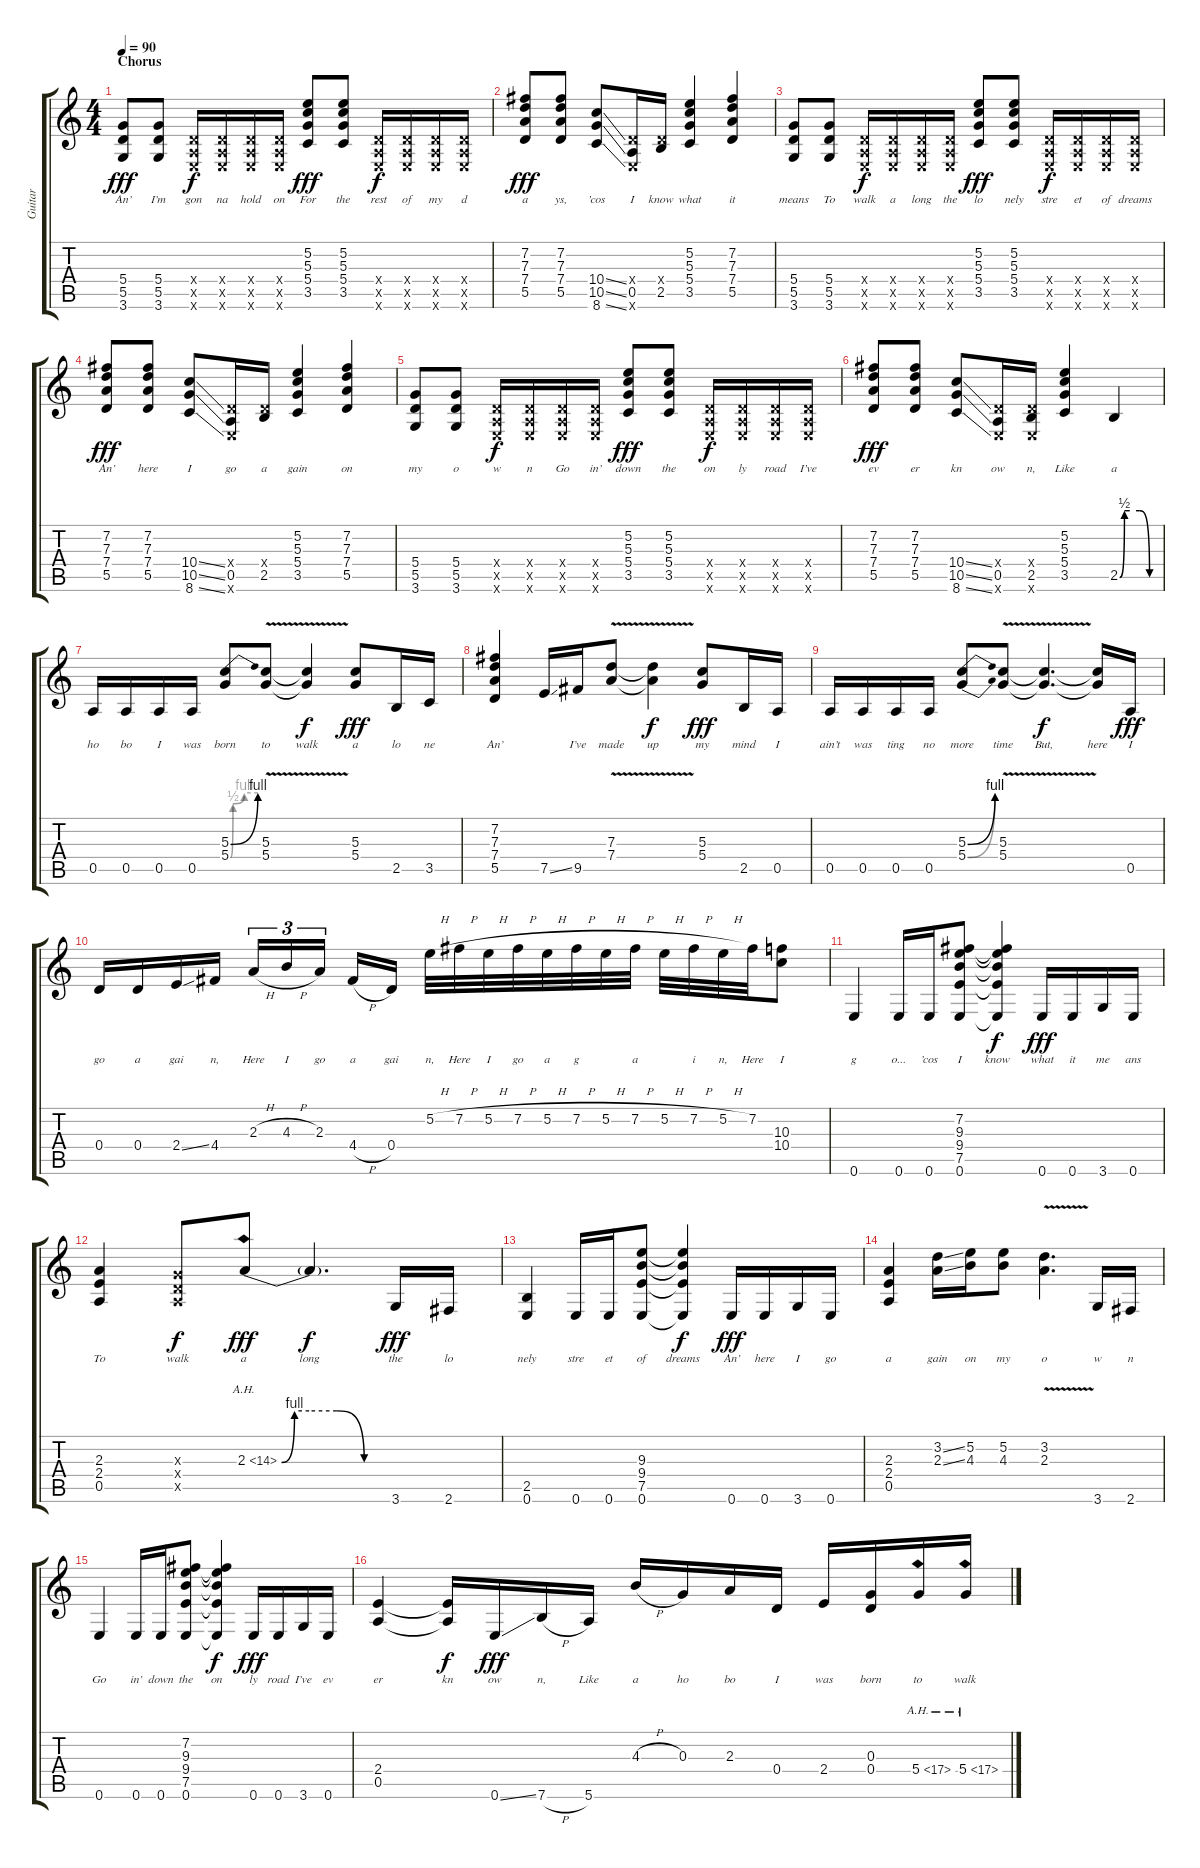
\track ("Guitar" "Guitar") {instrument overdrivenguitar}
\staff {score tabs}
\tuning (E4 B3 G3 D3 A2 E2) {hide}
\ts (4 4)
\section ("" "Chorus")
\tempo 90
\clef g2
\ks c
(5.4 5.5 3.6).8{lyrics (0 "An’") lyrics (1 "") lyrics (2 "") lyrics (3 "") lyrics (4 "") dy fff} (5.4 5.5 3.6).8{lyrics (0 "I’m") lyrics (1 "") lyrics (2 "") lyrics (3 "") lyrics (4 "")} (0.4{x} 0.5{x} 0.6{x}).16{lyrics (0 "gon") lyrics (1 "") lyrics (2 "") lyrics (3 "") lyrics (4 "") dy f} (0.4{x} 0.5{x} 0.6{x}).16{lyrics (0 "na") lyrics (1 "") lyrics (2 "") lyrics (3 "") lyrics (4 "")} (0.4{x} 0.5{x} 0.6{x}).16{lyrics (0 "hold") lyrics (1 "") lyrics (2 "") lyrics (3 "") lyrics (4 "")} (0.4{x} 0.5{x} 0.6{x}).16{lyrics (0 "on") lyrics (1 "") lyrics (2 "") lyrics (3 "") lyrics (4 "")} (5.2 5.3 5.4 3.5).8{lyrics (0 "For") lyrics (1 "") lyrics (2 "") lyrics (3 "") lyrics (4 "") dy fff} (5.2 5.3 5.4 3.5).8{lyrics (0 "the") lyrics (1 "") lyrics (2 "") lyrics (3 "") lyrics (4 "")} (0.4{x} 0.5{x} 0.6{x}).16{lyrics (0 "rest") lyrics (1 "") lyrics (2 "") lyrics (3 "") lyrics (4 "") dy f} (0.4{x} 0.5{x} 0.6{x}).16{lyrics (0 "of") lyrics (1 "") lyrics (2 "") lyrics (3 "") lyrics (4 "")} (0.4{x} 0.5{x} 0.6{x}).16{lyrics (0 "my") lyrics (1 "") lyrics (2 "") lyrics (3 "") lyrics (4 "")} (0.4{x} 0.5{x} 0.6{x}).16{lyrics (0 "d") lyrics (1 "") lyrics (2 "") lyrics (3 "") lyrics (4 "")} |
(7.2 7.3 7.4 5.5).8{lyrics (0 "a") lyrics (1 "") lyrics (2 "") lyrics (3 "") lyrics (4 "") dy fff} (7.2 7.3 7.4 5.5).8{lyrics (0 "ys,") lyrics (1 "") lyrics (2 "") lyrics (3 "") lyrics (4 "")} (10.4{ss} 10.5{ss} 8.6{ss}).8{lyrics (0 "’cos") lyrics (1 "") lyrics (2 "") lyrics (3 "") lyrics (4 "")} (0.4{x} 0.5 0.6{x}).16{lyrics (0 "I") lyrics (1 "") lyrics (2 "") lyrics (3 "") lyrics (4 "")} (0.4{x} 2.5).16{lyrics (0 "know") lyrics (1 "") lyrics (2 "") lyrics (3 "") lyrics (4 "")} (5.2 5.3 5.4 3.5).4{lyrics (0 "what") lyrics (1 "") lyrics (2 "") lyrics (3 "") lyrics (4 "")} (7.2 7.3 7.4 5.5).4{lyrics (0 "it") lyrics (1 "") lyrics (2 "") lyrics (3 "") lyrics (4 "")} |
(5.4 5.5 3.6).8{lyrics (0 "means") lyrics (1 "") lyrics (2 "") lyrics (3 "") lyrics (4 "")} (5.4 5.5 3.6).8{lyrics (0 "To") lyrics (1 "") lyrics (2 "") lyrics (3 "") lyrics (4 "")} (0.4{x} 0.5{x} 0.6{x}).16{lyrics (0 "walk") lyrics (1 "") lyrics (2 "") lyrics (3 "") lyrics (4 "") dy f} (0.4{x} 0.5{x} 0.6{x}).16{lyrics (0 "a") lyrics (1 "") lyrics (2 "") lyrics (3 "") lyrics (4 "")} (0.4{x} 0.5{x} 0.6{x}).16{lyrics (0 "long") lyrics (1 "") lyrics (2 "") lyrics (3 "") lyrics (4 "")} (0.4{x} 0.5{x} 0.6{x}).16{lyrics (0 "the") lyrics (1 "") lyrics (2 "") lyrics (3 "") lyrics (4 "")} (5.2 5.3 5.4 3.5).8{lyrics (0 "lo") lyrics (1 "") lyrics (2 "") lyrics (3 "") lyrics (4 "") dy fff} (5.2 5.3 5.4 3.5).8{lyrics (0 "nely") lyrics (1 "") lyrics (2 "") lyrics (3 "") lyrics (4 "")} (0.4{x} 0.5{x} 0.6{x}).16{lyrics (0 "stre") lyrics (1 "") lyrics (2 "") lyrics (3 "") lyrics (4 "") dy f} (0.4{x} 0.5{x} 0.6{x}).16{lyrics (0 "et") lyrics (1 "") lyrics (2 "") lyrics (3 "") lyrics (4 "")} (0.4{x} 0.5{x} 0.6{x}).16{lyrics (0 "of") lyrics (1 "") lyrics (2 "") lyrics (3 "") lyrics (4 "")} (0.4{x} 0.5{x} 0.6{x}).16{lyrics (0 "dreams") lyrics (1 "") lyrics (2 "") lyrics (3 "") lyrics (4 "")} |
(7.2 7.3 7.4 5.5).8{lyrics (0 "An’") lyrics (1 "") lyrics (2 "") lyrics (3 "") lyrics (4 "") dy fff} (7.2 7.3 7.4 5.5).8{lyrics (0 "here") lyrics (1 "") lyrics (2 "") lyrics (3 "") lyrics (4 "")} (10.4{ss} 10.5{ss} 8.6{ss}).8{lyrics (0 "I") lyrics (1 "") lyrics (2 "") lyrics (3 "") lyrics (4 "")} (0.4{x} 0.5 0.6{x}).16{lyrics (0 "go") lyrics (1 "") lyrics (2 "") lyrics (3 "") lyrics (4 "")} (0.4{x} 2.5).16{lyrics (0 "a") lyrics (1 "") lyrics (2 "") lyrics (3 "") lyrics (4 "")} (5.2 5.3 5.4 3.5).4{lyrics (0 "gain") lyrics (1 "") lyrics (2 "") lyrics (3 "") lyrics (4 "")} (7.2 7.3 7.4 5.5).4{lyrics (0 "on") lyrics (1 "") lyrics (2 "") lyrics (3 "") lyrics (4 "")} |
(5.4 5.5 3.6).8{lyrics (0 "my") lyrics (1 "") lyrics (2 "") lyrics (3 "") lyrics (4 "")} (5.4 5.5 3.6).8{lyrics (0 "o") lyrics (1 "") lyrics (2 "") lyrics (3 "") lyrics (4 "")} (0.4{x} 0.5{x} 0.6{x}).16{lyrics (0 "w") lyrics (1 "") lyrics (2 "") lyrics (3 "") lyrics (4 "") dy f} (0.4{x} 0.5{x} 0.6{x}).16{lyrics (0 "n") lyrics (1 "") lyrics (2 "") lyrics (3 "") lyrics (4 "")} (0.4{x} 0.5{x} 0.6{x}).16{lyrics (0 "Go") lyrics (1 "") lyrics (2 "") lyrics (3 "") lyrics (4 "")} (0.4{x} 0.5{x} 0.6{x}).16{lyrics (0 "in’") lyrics (1 "") lyrics (2 "") lyrics (3 "") lyrics (4 "")} (5.2 5.3 5.4 3.5).8{lyrics (0 "down") lyrics (1 "") lyrics (2 "") lyrics (3 "") lyrics (4 "") dy fff} (5.2 5.3 5.4 3.5).8{lyrics (0 "the") lyrics (1 "") lyrics (2 "") lyrics (3 "") lyrics (4 "")} (0.4{x} 0.5{x} 0.6{x}).16{lyrics (0 "on") lyrics (1 "") lyrics (2 "") lyrics (3 "") lyrics (4 "") dy f} (0.4{x} 0.5{x} 0.6{x}).16{lyrics (0 "ly") lyrics (1 "") lyrics (2 "") lyrics (3 "") lyrics (4 "")} (0.4{x} 0.5{x} 0.6{x}).16{lyrics (0 "road") lyrics (1 "") lyrics (2 "") lyrics (3 "") lyrics (4 "")} (0.4{x} 0.5{x} 0.6{x}).16{lyrics (0 "I’ve") lyrics (1 "") lyrics (2 "") lyrics (3 "") lyrics (4 "")} |
(7.2 7.3 7.4 5.5).8{lyrics (0 "ev") lyrics (1 "") lyrics (2 "") lyrics (3 "") lyrics (4 "") dy fff} (7.2 7.3 7.4 5.5).8{lyrics (0 "er") lyrics (1 "") lyrics (2 "") lyrics (3 "") lyrics (4 "")} (10.4{ss} 10.5{ss} 8.6{ss}).8{lyrics (0 "kn") lyrics (1 "") lyrics (2 "") lyrics (3 "") lyrics (4 "")} (0.4{x} 0.5 0.6{x}).16{lyrics (0 "ow") lyrics (1 "") lyrics (2 "") lyrics (3 "") lyrics (4 "")} (0.4{x} 2.5 0.6{x}).16{lyrics (0 "n,") lyrics (1 "") lyrics (2 "") lyrics (3 "") lyrics (4 "")} (5.2 5.3 5.4 3.5).4{lyrics (0 "Like") lyrics (1 "") lyrics (2 "") lyrics (3 "") lyrics (4 "")} 2.5{be (custom 0 0 7 2 15 2 30 2 45 0 60 0)}.4{lyrics (0 "a") lyrics (1 "") lyrics (2 "") lyrics (3 "") lyrics (4 "")} |
0.5.16{lyrics (0 "ho") lyrics (1 "") lyrics (2 "") lyrics (3 "") lyrics (4 "")} 0.5.16{lyrics (0 "bo") lyrics (1 "") lyrics (2 "") lyrics (3 "") lyrics (4 "")} 0.5.16{lyrics (0 "I") lyrics (1 "") lyrics (2 "") lyrics (3 "") lyrics (4 "")} 0.5.16{lyrics (0 "was") lyrics (1 "") lyrics (2 "") lyrics (3 "") lyrics (4 "")} (5.3{be (bend 0 0 60 4)} 5.4{be (custom 0 0 5 2 30 4 60 4)}).8{lyrics (0 "born") lyrics (1 "") lyrics (2 "") lyrics (3 "") lyrics (4 "")} (5.3{v} 5.4{v}).8{lyrics (0 "to") lyrics (1 "") lyrics (2 "") lyrics (3 "") lyrics (4 "")} (5.3{t} 5.4{t}).4{lyrics (0 "walk") lyrics (1 "") lyrics (2 "") lyrics (3 "") lyrics (4 "") dy f} (5.3 5.4).8{lyrics (0 "a") lyrics (1 "") lyrics (2 "") lyrics (3 "") lyrics (4 "") dy fff} 2.5.16{lyrics (0 "lo") lyrics (1 "") lyrics (2 "") lyrics (3 "") lyrics (4 "")} 3.5.16{lyrics (0 "ne") lyrics (1 "") lyrics (2 "") lyrics (3 "") lyrics (4 "")} |
(7.2 7.3 7.4 5.5).4{lyrics (0 "An’") lyrics (1 "") lyrics (2 "") lyrics (3 "") lyrics (4 "")} 7.5{ss}.16{lyrics (0 "") lyrics (1 "") lyrics (2 "") lyrics (3 "") lyrics (4 "")} 9.5.16{lyrics (0 "I’ve") lyrics (1 "") lyrics (2 "") lyrics (3 "") lyrics (4 "")} (7.3{v} 7.4{v}).8{lyrics (0 "made") lyrics (1 "") lyrics (2 "") lyrics (3 "") lyrics (4 "")} (7.3{t} 7.4{t}).4{lyrics (0 "up") lyrics (1 "") lyrics (2 "") lyrics (3 "") lyrics (4 "") dy f} (5.3 5.4).8{lyrics (0 "my") lyrics (1 "") lyrics (2 "") lyrics (3 "") lyrics (4 "") dy fff} 2.5.16{lyrics (0 "mind") lyrics (1 "") lyrics (2 "") lyrics (3 "") lyrics (4 "")} 0.5.16{lyrics (0 "I") lyrics (1 "") lyrics (2 "") lyrics (3 "") lyrics (4 "")} |
0.5.16{lyrics (0 "ain’t") lyrics (1 "") lyrics (2 "") lyrics (3 "") lyrics (4 "")} 0.5.16{lyrics (0 "was") lyrics (1 "") lyrics (2 "") lyrics (3 "") lyrics (4 "")} 0.5.16{lyrics (0 "ting") lyrics (1 "") lyrics (2 "") lyrics (3 "") lyrics (4 "")} 0.5.16{lyrics (0 "no") lyrics (1 "") lyrics (2 "") lyrics (3 "") lyrics (4 "")} (5.3{be (bend 0 0 60 4)} 5.4{be (bend 0 0 60 4)}).8{lyrics (0 "more") lyrics (1 "") lyrics (2 "") lyrics (3 "") lyrics (4 "")} (5.3{v} 5.4{v}).8{lyrics (0 "time") lyrics (1 "") lyrics (2 "") lyrics (3 "") lyrics (4 "")} (5.3{t} 5.4{t}).4{d lyrics (0 "But,") lyrics (1 "") lyrics (2 "") lyrics (3 "") lyrics (4 "") dy f} (5.3{t} 5.4{t}).16{lyrics (0 "here") lyrics (1 "") lyrics (2 "") lyrics (3 "") lyrics (4 "")} 0.5.16{lyrics (0 "I") lyrics (1 "") lyrics (2 "") lyrics (3 "") lyrics (4 "") dy fff} |
0.4.16{lyrics (0 "go") lyrics (1 "") lyrics (2 "") lyrics (3 "") lyrics (4 "")} 0.4.16{lyrics (0 "a") lyrics (1 "") lyrics (2 "") lyrics (3 "") lyrics (4 "")} 2.4{ss}.16{lyrics (0 "gai") lyrics (1 "") lyrics (2 "") lyrics (3 "") lyrics (4 "")} 4.4.16{lyrics (0 "n,") lyrics (1 "") lyrics (2 "") lyrics (3 "") lyrics (4 "")} 2.3{h}.16{tu (3 2) lyrics (0 "Here") lyrics (1 "") lyrics (2 "") lyrics (3 "") lyrics (4 "")} 4.3{h}.16{tu (3 2) lyrics (0 "I") lyrics (1 "") lyrics (2 "") lyrics (3 "") lyrics (4 "")} 2.3.16{tu (3 2) lyrics (0 "go") lyrics (1 "") lyrics (2 "") lyrics (3 "") lyrics (4 "") beam splitsecondary} 4.4{h}.16{lyrics (0 "a") lyrics (1 "") lyrics (2 "") lyrics (3 "") lyrics (4 "")} 0.4.16{lyrics (0 "gai") lyrics (1 "") lyrics (2 "") lyrics (3 "") lyrics (4 "")} 5.2{h}.32{lyrics (0 "n,") lyrics (1 "") lyrics (2 "") lyrics (3 "") lyrics (4 "")} 7.2{h}.32{lyrics (0 "Here") lyrics (1 "") lyrics (2 "") lyrics (3 "") lyrics (4 "")} 5.2{h}.32{lyrics (0 "I") lyrics (1 "") lyrics (2 "") lyrics (3 "") lyrics (4 "")} 7.2{h}.32{lyrics (0 "go") lyrics (1 "") lyrics (2 "") lyrics (3 "") lyrics (4 "")} 5.2{h}.32{lyrics (0 "a") lyrics (1 "") lyrics (2 "") lyrics (3 "") lyrics (4 "")} 7.2{h}.32{lyrics (0 "g") lyrics (1 "") lyrics (2 "") lyrics (3 "") lyrics (4 "")} 5.2{h}.32{lyrics (0 "") lyrics (1 "") lyrics (2 "") lyrics (3 "") lyrics (4 "")} 7.2{h}.32{lyrics (0 "a") lyrics (1 "") lyrics (2 "") lyrics (3 "") lyrics (4 "")} 5.2{h}.32{lyrics (0 "") lyrics (1 "") lyrics (2 "") lyrics (3 "") lyrics (4 "")} 7.2{h}.32{lyrics (0 "i") lyrics (1 "") lyrics (2 "") lyrics (3 "") lyrics (4 "")} 5.2{h}.32{lyrics (0 "n,") lyrics (1 "") lyrics (2 "") lyrics (3 "") lyrics (4 "")} 7.2.32{lyrics (0 "Here") lyrics (1 "") lyrics (2 "") lyrics (3 "") lyrics (4 "")} (10.3 10.4).8{lyrics (0 "I") lyrics (1 "") lyrics (2 "") lyrics (3 "") lyrics (4 "")} |
0.6.4{lyrics (0 "g") lyrics (1 "") lyrics (2 "") lyrics (3 "") lyrics (4 "")} 0.6.16{lyrics (0 "o...") lyrics (1 "") lyrics (2 "") lyrics (3 "") lyrics (4 "")} 0.6.16{lyrics (0 "’cos") lyrics (1 "") lyrics (2 "") lyrics (3 "") lyrics (4 "")} (7.2 9.3 9.4 7.5 0.6).8{lyrics (0 "I") lyrics (1 "") lyrics (2 "") lyrics (3 "") lyrics (4 "")} (7.2{t} 9.3{t} 9.4{t} 7.5{t} 0.6{t}).4{lyrics (0 "know") lyrics (1 "") lyrics (2 "") lyrics (3 "") lyrics (4 "") dy f} 0.6.16{lyrics (0 "what") lyrics (1 "") lyrics (2 "") lyrics (3 "") lyrics (4 "") dy fff} 0.6.16{lyrics (0 "it") lyrics (1 "") lyrics (2 "") lyrics (3 "") lyrics (4 "")} 3.6.16{lyrics (0 "me") lyrics (1 "") lyrics (2 "") lyrics (3 "") lyrics (4 "")} 0.6.16{lyrics (0 "ans") lyrics (1 "") lyrics (2 "") lyrics (3 "") lyrics (4 "")} |
(2.3 2.4 0.5).4{lyrics (0 "To") lyrics (1 "") lyrics (2 "") lyrics (3 "") lyrics (4 "")} (0.3{x} 0.4{x} 0.5{x}).8{lyrics (0 "walk") lyrics (1 "") lyrics (2 "") lyrics (3 "") lyrics (4 "") dy f} 2.3{be (custom 0 0 7 4 15 4 30 4 45 0 60 0) ah 12}.8{lyrics (0 "a") lyrics (1 "") lyrics (2 "") lyrics (3 "") lyrics (4 "") dy fff} 2.3{t}.4{d lyrics (0 "long") lyrics (1 "") lyrics (2 "") lyrics (3 "") lyrics (4 "") dy f} 3.6.16{lyrics (0 "the") lyrics (1 "") lyrics (2 "") lyrics (3 "") lyrics (4 "") dy fff} 2.6.16{lyrics (0 "lo") lyrics (1 "") lyrics (2 "") lyrics (3 "") lyrics (4 "")} |
(2.5 0.6).4{lyrics (0 "nely") lyrics (1 "") lyrics (2 "") lyrics (3 "") lyrics (4 "")} 0.6.16{lyrics (0 "stre") lyrics (1 "") lyrics (2 "") lyrics (3 "") lyrics (4 "")} 0.6.16{lyrics (0 "et") lyrics (1 "") lyrics (2 "") lyrics (3 "") lyrics (4 "")} (9.3 9.4 7.5 0.6).8{lyrics (0 "of") lyrics (1 "") lyrics (2 "") lyrics (3 "") lyrics (4 "")} (9.3{t} 9.4{t} 7.5{t} 0.6{t}).4{lyrics (0 "dreams") lyrics (1 "") lyrics (2 "") lyrics (3 "") lyrics (4 "") dy f} 0.6.16{lyrics (0 "An’") lyrics (1 "") lyrics (2 "") lyrics (3 "") lyrics (4 "") dy fff} 0.6.16{lyrics (0 "here") lyrics (1 "") lyrics (2 "") lyrics (3 "") lyrics (4 "")} 3.6.16{lyrics (0 "I") lyrics (1 "") lyrics (2 "") lyrics (3 "") lyrics (4 "")} 0.6.16{lyrics (0 "go") lyrics (1 "") lyrics (2 "") lyrics (3 "") lyrics (4 "")} |
(2.3 2.4 0.5).4{lyrics (0 "a") lyrics (1 "") lyrics (2 "") lyrics (3 "") lyrics (4 "")} (3.2{ss} 2.3{ss}).16{lyrics (0 "gain") lyrics (1 "") lyrics (2 "") lyrics (3 "") lyrics (4 "")} (5.2 4.3).16{lyrics (0 "on") lyrics (1 "") lyrics (2 "") lyrics (3 "") lyrics (4 "")} (5.2 4.3).8{lyrics (0 "my") lyrics (1 "") lyrics (2 "") lyrics (3 "") lyrics (4 "")} (3.2{v} 2.3{v}).4{d lyrics (0 "o") lyrics (1 "") lyrics (2 "") lyrics (3 "") lyrics (4 "")} 3.6.16{lyrics (0 "w") lyrics (1 "") lyrics (2 "") lyrics (3 "") lyrics (4 "")} 2.6.16{lyrics (0 "n") lyrics (1 "") lyrics (2 "") lyrics (3 "") lyrics (4 "")} |
0.6.4{lyrics (0 "Go") lyrics (1 "") lyrics (2 "") lyrics (3 "") lyrics (4 "")} 0.6.16{lyrics (0 "in’") lyrics (1 "") lyrics (2 "") lyrics (3 "") lyrics (4 "")} 0.6.16{lyrics (0 "down") lyrics (1 "") lyrics (2 "") lyrics (3 "") lyrics (4 "")} (7.2 9.3 9.4 7.5 0.6).8{lyrics (0 "the") lyrics (1 "") lyrics (2 "") lyrics (3 "") lyrics (4 "")} (7.2{t} 9.3{t} 9.4{t} 7.5{t} 0.6{t}).4{lyrics (0 "on") lyrics (1 "") lyrics (2 "") lyrics (3 "") lyrics (4 "") dy f} 0.6.16{lyrics (0 "ly") lyrics (1 "") lyrics (2 "") lyrics (3 "") lyrics (4 "") dy fff} 0.6.16{lyrics (0 "road") lyrics (1 "") lyrics (2 "") lyrics (3 "") lyrics (4 "")} 3.6.16{lyrics (0 "I’ve") lyrics (1 "") lyrics (2 "") lyrics (3 "") lyrics (4 "")} 0.6.16{lyrics (0 "ev") lyrics (1 "") lyrics (2 "") lyrics (3 "") lyrics (4 "")} |
(2.4 0.5).4{lyrics (0 "er") lyrics (1 "") lyrics (2 "") lyrics (3 "") lyrics (4 "")} (2.4{t} 0.5{t}).16{lyrics (0 "kn") lyrics (1 "") lyrics (2 "") lyrics (3 "") lyrics (4 "") dy f} 0.6{ss}.16{lyrics (0 "ow") lyrics (1 "") lyrics (2 "") lyrics (3 "") lyrics (4 "") dy fff} 7.6{h}.16{lyrics (0 "n,") lyrics (1 "") lyrics (2 "") lyrics (3 "") lyrics (4 "")} 5.6.16{lyrics (0 "Like") lyrics (1 "") lyrics (2 "") lyrics (3 "") lyrics (4 "")} 4.3{h}.16{lyrics (0 "a") lyrics (1 "") lyrics (2 "") lyrics (3 "") lyrics (4 "")} 0.3.16{lyrics (0 "ho") lyrics (1 "") lyrics (2 "") lyrics (3 "") lyrics (4 "")} 2.3.16{lyrics (0 "bo") lyrics (1 "") lyrics (2 "") lyrics (3 "") lyrics (4 "")} 0.4.16{lyrics (0 "I") lyrics (1 "") lyrics (2 "") lyrics (3 "") lyrics (4 "")} 2.4.16{lyrics (0 "was") lyrics (1 "") lyrics (2 "") lyrics (3 "") lyrics (4 "")} (0.3 0.4).16{lyrics (0 "born") lyrics (1 "") lyrics (2 "") lyrics (3 "") lyrics (4 "")} 5.4{ah 12}.16{lyrics (0 "to") lyrics (1 "") lyrics (2 "") lyrics (3 "") lyrics (4 "")} 5.4{ah 12}.16{lyrics (0 "walk") lyrics (1 "") lyrics (2 "") lyrics (3 "") lyrics (4 "")}
